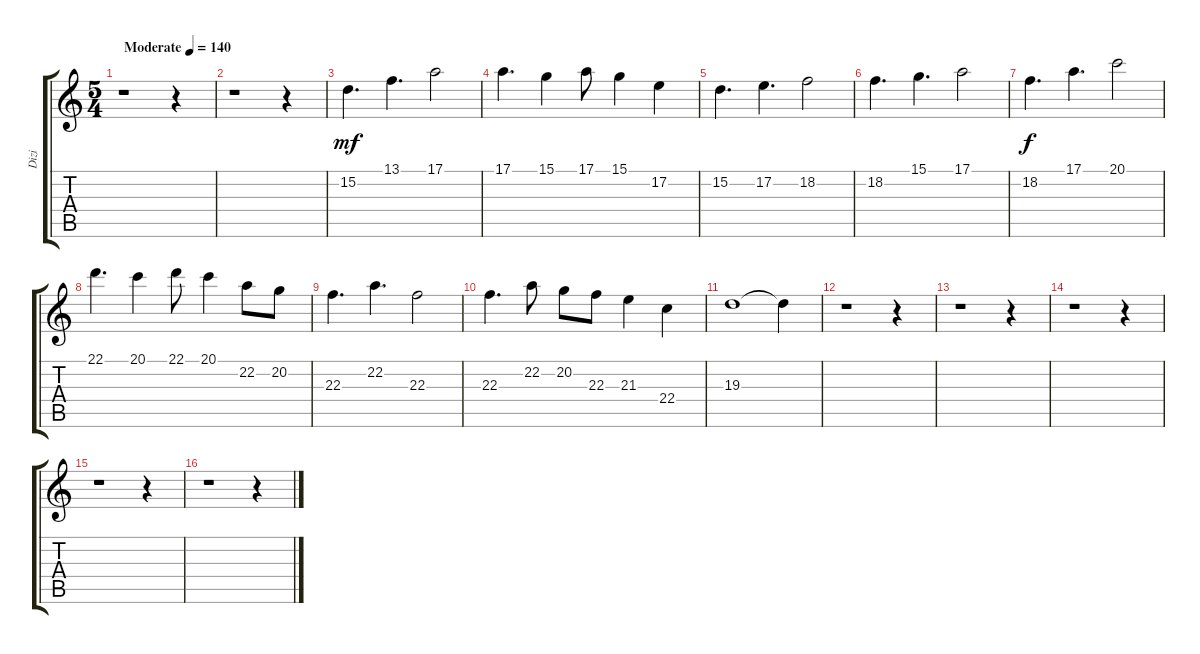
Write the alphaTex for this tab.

\track ("Dizi" "Dizi") {instrument piccolo}
\staff {score tabs}
\tuning (E4 B3 G3 D3 A2 E2) {hide}
\ts (5 4)
\tempo (140 "Moderate")
\clef g2
\ks c
r.1{dy mf instrument piccolo} r.4 |
r.1 r.4 |
15.2.4{d} 13.1.4{d} 17.1.2 |
17.1.4{d} 15.1.4 17.1.8 15.1.4 17.2.4 |
15.2.4{d} 17.2.4{d} 18.2.2 |
18.2.4{d} 15.1.4{d} 17.1.2 |
18.2.4{d dy f} 17.1.4{d} 20.1.2 |
22.1.4{d} 20.1.4 22.1.8 20.1.4 22.2.8 20.2.8 |
22.3.4{d} 22.2.4{d} 22.3.2 |
22.3.4{d} 22.2.8 20.2.8 22.3.8 21.3.4 22.4.4 |
19.3.1 19.3{t}.4 |
r.1 r.4 |
r.1 r.4 |
r.1 r.4 |
r.1 r.4 |
r.1 r.4
